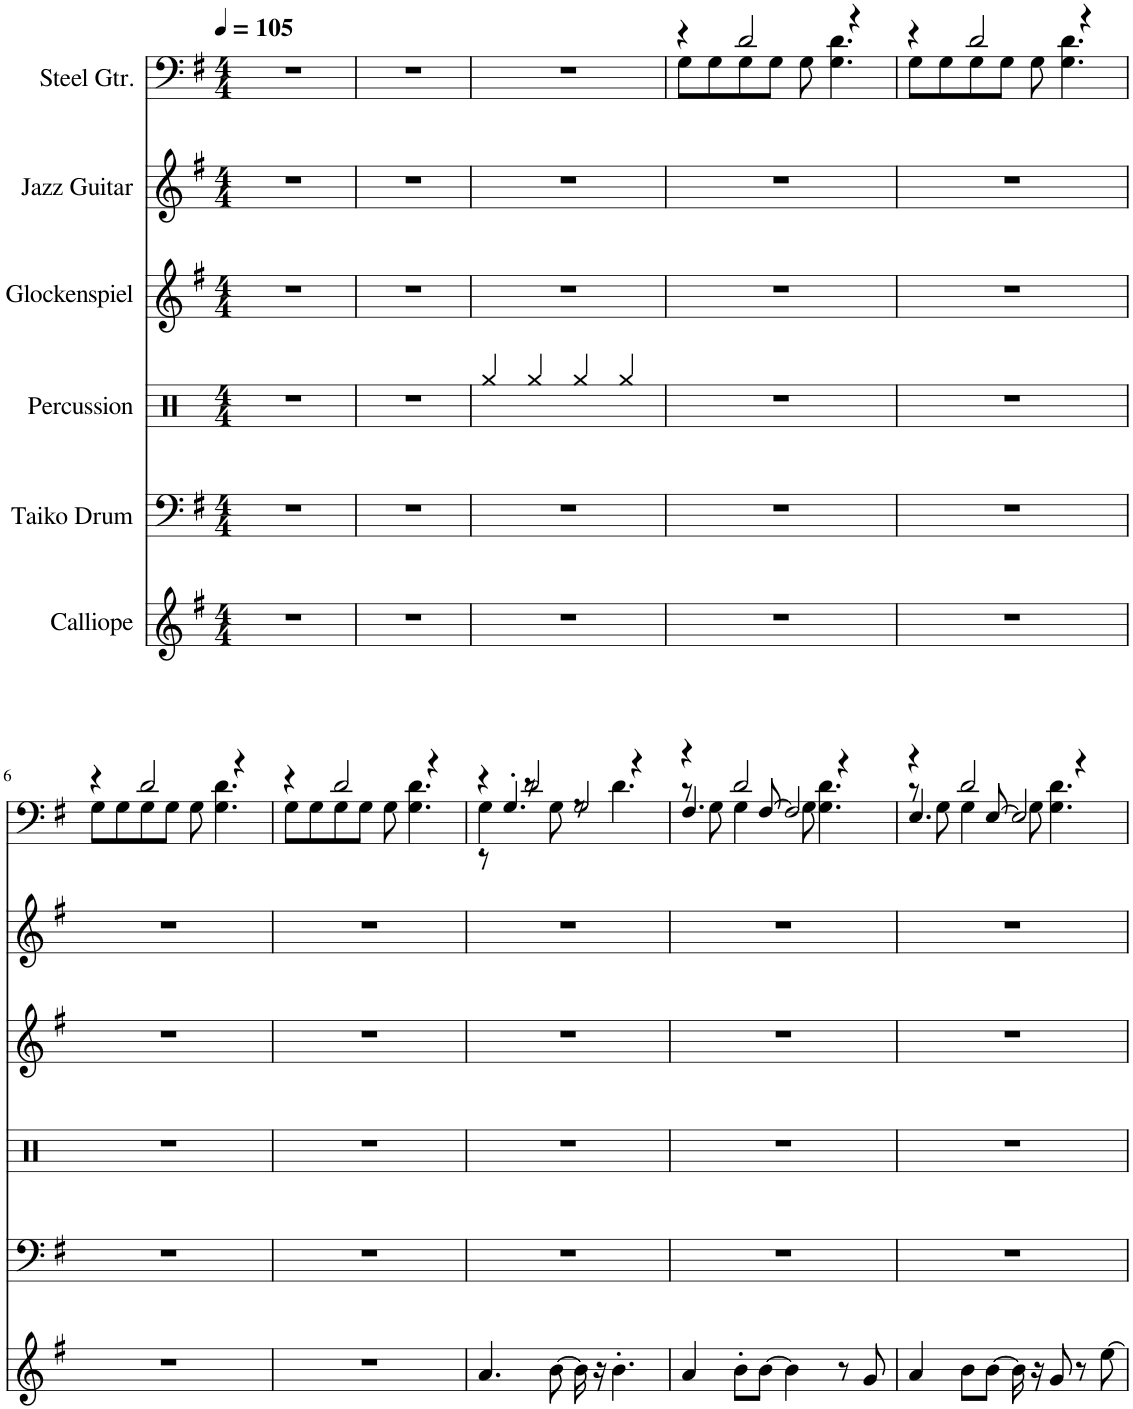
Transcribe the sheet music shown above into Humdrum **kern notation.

**kern	**kern	**kern	**kern	**kern	**kern
*part6	*part5	*part4	*part3	*part2	*part1
*staff6	*staff5	*staff4	*staff3	*staff2	*staff1
*I"Calliope	*I"Taiko Drum	*I"Percussion	*I"Glockenspiel	*I"Jazz Guitar	*I"Steel Gtr.
*	*	*	*I'Gsp	*	*
*clefG2	*clefF4	*clefX	*clefG2	*clefG2	*clefF4
*k[f#]	*k[f#]	*k[]	*k[f#]	*k[f#]	*k[f#]
*M4/4	*M4/4	*M4/4	*M4/4	*M4/4	*M4/4
*MM105	*MM105	*MM105	*MM105	*MM105	*MM105
=1	=1	=1	=1	=1	=1
1r	1r	1r	1r	1r	1r
=2	=2	=2	=2	=2	=2
1r	1r	1r	1r	1r	1r
=3	=3	=3	=3	=3	=3
1r	1r	4Rgg/	1r	1r	1r
.	.	4Rgg/	.	.	.
.	.	4Rgg/	.	.	.
.	.	4Rgg/	.	.	.
=4	=4	=4	=4	=4	=4
*	*	*	*	*	*^
1r	1r	1r	1r	1r	4r	8G\L
.	.	.	.	.	.	8G\
.	.	.	.	.	2d/	8G\
.	.	.	.	.	.	8G\J
.	.	.	.	.	.	8G\
.	.	.	.	.	.	4.G\ 4.d\
.	.	.	.	.	4r	.
=5	=5	=5	=5	=5	=5	=5
1r	1r	1r	1r	1r	4r	8G\L
.	.	.	.	.	.	8G\
.	.	.	.	.	2d/	8G\
.	.	.	.	.	.	8G\J
.	.	.	.	.	.	8G\
.	.	.	.	.	.	4.G\ 4.d\
.	.	.	.	.	4r	.
!!LO:LB:g=z	!!
=6	=6	=6	=6	=6	=6	=6
1r	1r	1r	1r	1r	4r	8G\L
.	.	.	.	.	.	8G\
.	.	.	.	.	2d/	8G\
.	.	.	.	.	.	8G\J
.	.	.	.	.	.	8G\
.	.	.	.	.	.	4.G\ 4.d\
.	.	.	.	.	4r	.
=7	=7	=7	=7	=7	=7	=7
1r	1r	1r	1r	1r	4r	8G\L
.	.	.	.	.	.	8G\
.	.	.	.	.	2d/	8G\
.	.	.	.	.	.	8G\J
.	.	.	.	.	.	8G\
.	.	.	.	.	.	4.G\ 4.d\
.	.	.	.	.	4r	.
=8	=8	=8	=8	=8	=8	=8
*	*	*	*	*	*	*^
4.a/	1r	1r	1r	1r	4r	4G'\	8r
.	.	.	.	.	.	.	4.G'/
.	.	.	.	.	2d/	8r	.
[8b\	.	.	.	.	.	8G\	.
16b\]	.	.	.	.	.	8r	2G/
16r	.	.	.	.	.	.	.
4.b'\	.	.	.	.	.	4.d\	.
.	.	.	.	.	4r	.	.
=9	=9	=9	=9	=9	=9	=9	=9
4a/	1r	1r	1r	1r	4r	8r	4.F#/
.	.	.	.	.	.	8G\	.
8b'\L	.	.	.	.	2d/	4G\	.
[8b\J	.	.	.	.	.	.	[8F#/
4b\]	.	.	.	.	.	8G\	2F#/]
.	.	.	.	.	.	4.G\ 4.d\	.
8r	.	.	.	.	4r	.	.
8g/	.	.	.	.	.	.	.
=10	=10	=10	=10	=10	=10	=10	=10
4a/	1r	1r	1r	1r	4r	8r	4.E/
.	.	.	.	.	.	8G\	.
8b\L	.	.	.	.	2d/	4G\	.
[8b\J	.	.	.	.	.	.	[8E/
16b\]	.	.	.	.	.	8G\	2E/]
16r	.	.	.	.	.	.	.
8g/	.	.	.	.	.	4.G\ 4.d\	.
8r	.	.	.	.	4r	.	.
[8ee\	.	.	.	.	.	.	.
*	*	*	*	*	*v	*v	*v
=	=	=	=	=	=
*-	*-	*-	*-	*-	*-
